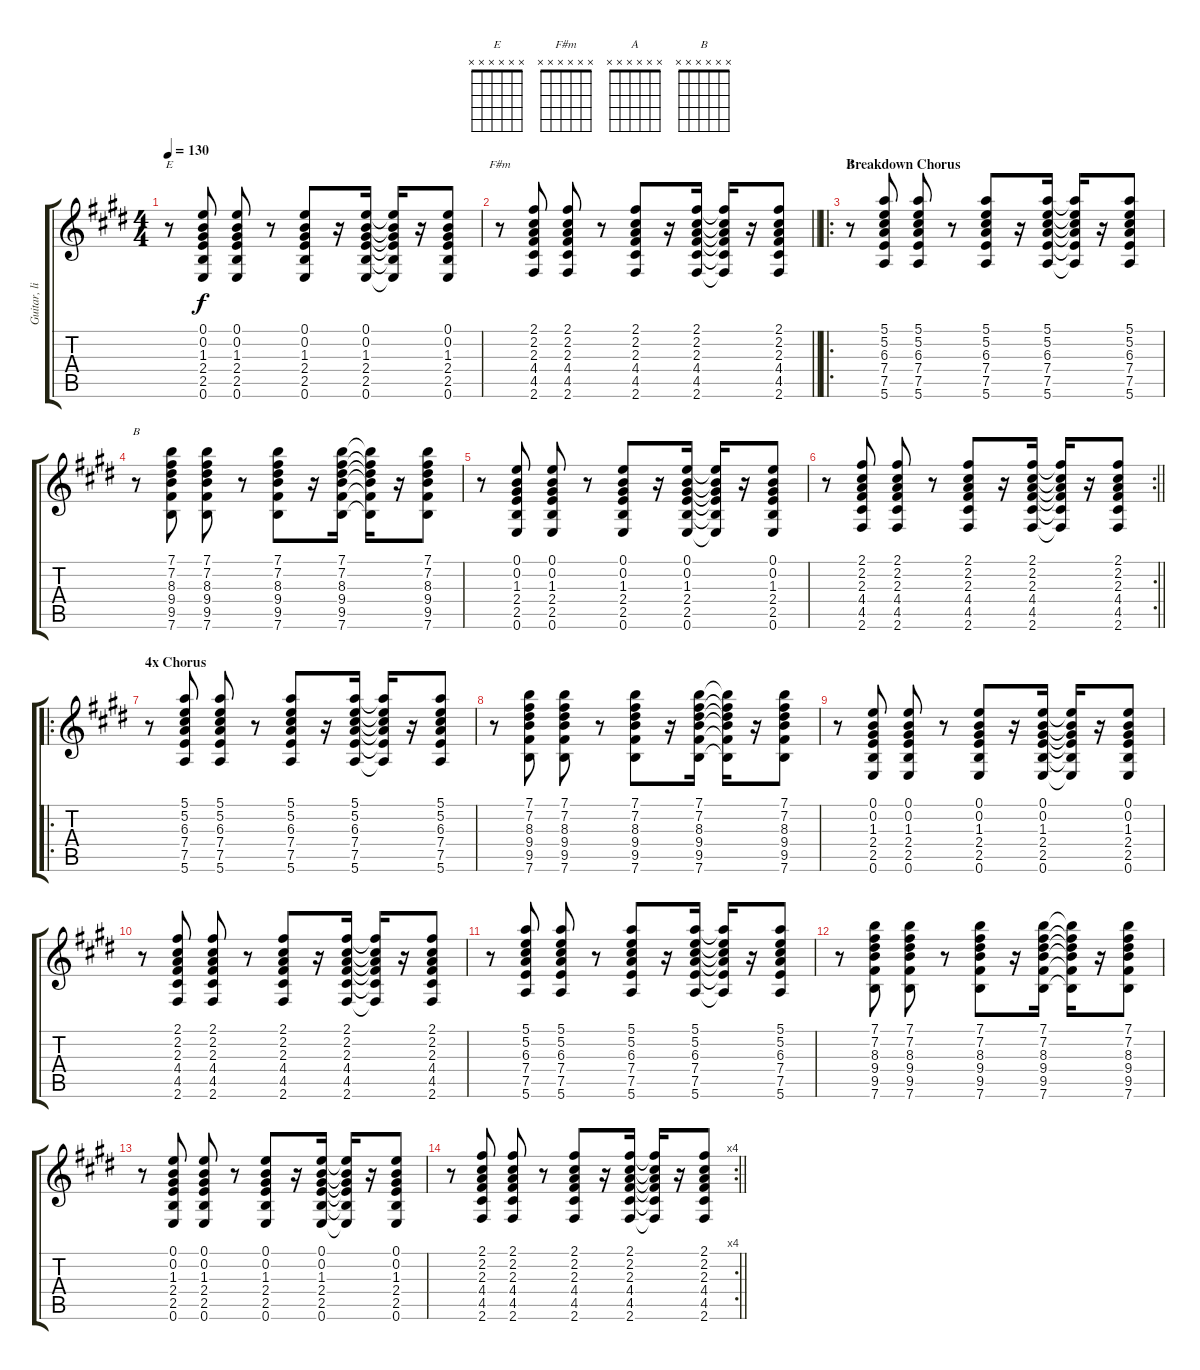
\track ("Guitar, light overdrive" "Guitar, li") {instrument electricguitarclean}
\staff {score tabs}
\tuning (E4 B3 G3 D3 A2 E2) {hide}
\chord ("E" x x x x x x)
\chord ("F#m" x x x x x x)
\chord ("A" x x x x x x)
\chord ("B" x x x x x x)
\ts (4 4)
\tempo 130
\clef g2
\ks c#minor
r.8{ch "E" dy f} (0.1 0.2 1.3 2.4 2.5 0.6).8 (0.1 0.2 1.3 2.4 2.5 0.6).8 r.8 (0.1 0.2 1.3 2.4 2.5 0.6).8 r.16 (0.1 0.2 1.3 2.4 2.5 0.6).16 (0.1{t} 0.2{t} 1.3{t} 2.4{t} 2.5{t} 0.6{t}).16 r.16 (0.1 0.2 1.3 2.4 2.5 0.6).8 |
\barLineRight lightlight
r.8{ch "F#m"} (2.1 2.2 2.3 4.4 4.5 2.6).8 (2.1 2.2 2.3 4.4 4.5 2.6).8 r.8 (2.1 2.2 2.3 4.4 4.5 2.6).8 r.16 (2.1 2.2 2.3 4.4 4.5 2.6).16 (2.1{t} 2.2{t} 2.3{t} 4.4{t} 4.5{t} 2.6{t}).16 r.16 (2.1 2.2 2.3 4.4 4.5 2.6).8 |
\ro
\section ("" "Breakdown Chorus")
r.8{ch "A"} (5.1 5.2 6.3 7.4 7.5 5.6).8 (5.1 5.2 6.3 7.4 7.5 5.6).8 r.8 (5.1 5.2 6.3 7.4 7.5 5.6).8 r.16 (5.1 5.2 6.3 7.4 7.5 5.6).16 (5.1{t} 5.2{t} 6.3{t} 7.4{t} 7.5{t} 5.6{t}).16 r.16 (5.1 5.2 6.3 7.4 7.5 5.6).8 |
r.8{ch "B"} (7.1 7.2 8.3 9.4 9.5 7.6).8 (7.1 7.2 8.3 9.4 9.5 7.6).8 r.8 (7.1 7.2 8.3 9.4 9.5 7.6).8 r.16 (7.1 7.2 8.3 9.4 9.5 7.6).16 (7.1{t} 7.2{t} 8.3{t} 9.4{t} 9.5{t} 7.6{t}).16 r.16 (7.1 7.2 8.3 9.4 9.5 7.6).8 |
r.8 (0.1 0.2 1.3 2.4 2.5 0.6).8 (0.1 0.2 1.3 2.4 2.5 0.6).8 r.8 (0.1 0.2 1.3 2.4 2.5 0.6).8 r.16 (0.1 0.2 1.3 2.4 2.5 0.6).16 (0.1{t} 0.2{t} 1.3{t} 2.4{t} 2.5{t} 0.6{t}).16 r.16 (0.1 0.2 1.3 2.4 2.5 0.6).8 |
\rc 2
\barLineRight lightlight
r.8 (2.1 2.2 2.3 4.4 4.5 2.6).8 (2.1 2.2 2.3 4.4 4.5 2.6).8 r.8 (2.1 2.2 2.3 4.4 4.5 2.6).8 r.16 (2.1 2.2 2.3 4.4 4.5 2.6).16 (2.1{t} 2.2{t} 2.3{t} 4.4{t} 4.5{t} 2.6{t}).16 r.16 (2.1 2.2 2.3 4.4 4.5 2.6).8 |
\ro
\section ("" "4x Chorus")
r.8 (5.1 5.2 6.3 7.4 7.5 5.6).8 (5.1 5.2 6.3 7.4 7.5 5.6).8 r.8 (5.1 5.2 6.3 7.4 7.5 5.6).8 r.16 (5.1 5.2 6.3 7.4 7.5 5.6).16 (5.1{t} 5.2{t} 6.3{t} 7.4{t} 7.5{t} 5.6{t}).16 r.16 (5.1 5.2 6.3 7.4 7.5 5.6).8 |
r.8 (7.1 7.2 8.3 9.4 9.5 7.6).8 (7.1 7.2 8.3 9.4 9.5 7.6).8 r.8 (7.1 7.2 8.3 9.4 9.5 7.6).8 r.16 (7.1 7.2 8.3 9.4 9.5 7.6).16 (7.1{t} 7.2{t} 8.3{t} 9.4{t} 9.5{t} 7.6{t}).16 r.16 (7.1 7.2 8.3 9.4 9.5 7.6).8 |
r.8 (0.1 0.2 1.3 2.4 2.5 0.6).8 (0.1 0.2 1.3 2.4 2.5 0.6).8 r.8 (0.1 0.2 1.3 2.4 2.5 0.6).8 r.16 (0.1 0.2 1.3 2.4 2.5 0.6).16 (0.1{t} 0.2{t} 1.3{t} 2.4{t} 2.5{t} 0.6{t}).16 r.16 (0.1 0.2 1.3 2.4 2.5 0.6).8 |
r.8 (2.1 2.2 2.3 4.4 4.5 2.6).8 (2.1 2.2 2.3 4.4 4.5 2.6).8 r.8 (2.1 2.2 2.3 4.4 4.5 2.6).8 r.16 (2.1 2.2 2.3 4.4 4.5 2.6).16 (2.1{t} 2.2{t} 2.3{t} 4.4{t} 4.5{t} 2.6{t}).16 r.16 (2.1 2.2 2.3 4.4 4.5 2.6).8 |
r.8 (5.1 5.2 6.3 7.4 7.5 5.6).8 (5.1 5.2 6.3 7.4 7.5 5.6).8 r.8 (5.1 5.2 6.3 7.4 7.5 5.6).8 r.16 (5.1 5.2 6.3 7.4 7.5 5.6).16 (5.1{t} 5.2{t} 6.3{t} 7.4{t} 7.5{t} 5.6{t}).16 r.16 (5.1 5.2 6.3 7.4 7.5 5.6).8 |
r.8 (7.1 7.2 8.3 9.4 9.5 7.6).8 (7.1 7.2 8.3 9.4 9.5 7.6).8 r.8 (7.1 7.2 8.3 9.4 9.5 7.6).8 r.16 (7.1 7.2 8.3 9.4 9.5 7.6).16 (7.1{t} 7.2{t} 8.3{t} 9.4{t} 9.5{t} 7.6{t}).16 r.16 (7.1 7.2 8.3 9.4 9.5 7.6).8 |
r.8 (0.1 0.2 1.3 2.4 2.5 0.6).8 (0.1 0.2 1.3 2.4 2.5 0.6).8 r.8 (0.1 0.2 1.3 2.4 2.5 0.6).8 r.16 (0.1 0.2 1.3 2.4 2.5 0.6).16 (0.1{t} 0.2{t} 1.3{t} 2.4{t} 2.5{t} 0.6{t}).16 r.16 (0.1 0.2 1.3 2.4 2.5 0.6).8 |
\rc 4
\barLineRight lightlight
r.8 (2.1 2.2 2.3 4.4 4.5 2.6).8 (2.1 2.2 2.3 4.4 4.5 2.6).8 r.8 (2.1 2.2 2.3 4.4 4.5 2.6).8 r.16 (2.1 2.2 2.3 4.4 4.5 2.6).16 (2.1{t} 2.2{t} 2.3{t} 4.4{t} 4.5{t} 2.6{t}).16 r.16 (2.1 2.2 2.3 4.4 4.5 2.6).8
